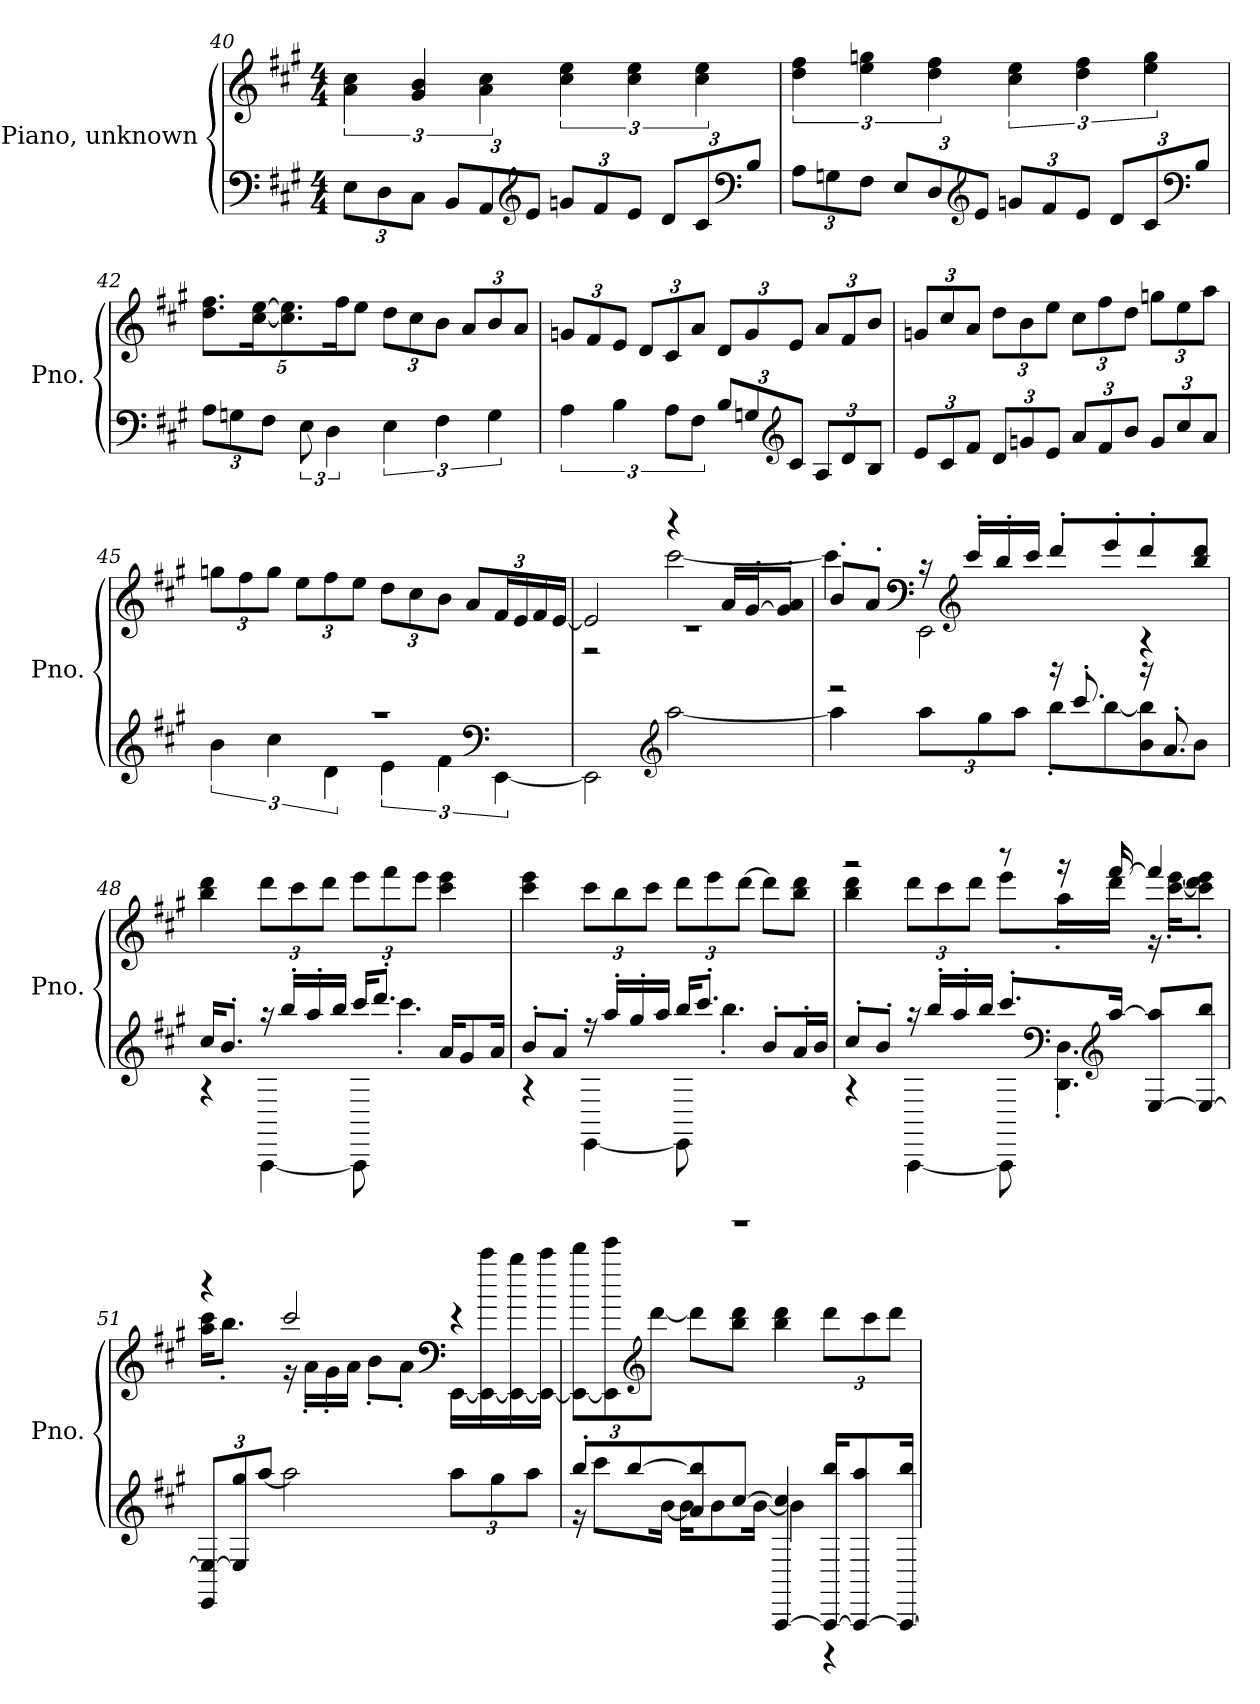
**kern	**kern
*part1	*part1
*staff2	*staff1
*I"Piano, unknown	*
*I'Pno.	*
*clefF4	*clefG2
*k[f#c#g#]	*k[f#c#g#]
*M4/4	*M4/4
*Xbrackettup	*
=40	=40
12E\L	6a\ 6cc#\
12D\	.
12C#\J	6g#/ 6b/
12BB/L	.
12AA/	6a\ 6cc#\
*clefG2	*
12e/J	.
12gn/L	6cc#\ 6ee\
12f#/	.
12e/J	6cc#\ 6ee\
12d/L	.
12c#/	6cc#\ 6ee\
*clefF4	*
12B/J	.
!!LO:LB:g=z
=41	=41
12A\L	6dd\ 6ff#\
12Gn\	.
12F#\J	6ee\ 6ggn\
12E/L	.
12D/	6dd\ 6ff#\
*clefG2	*
12e/J	.
12gn/L	6cc#\ 6ee\
12f#/	.
12e/J	6dd\ 6ff#\
12d/L	.
12c#/	6ee\ 6gg\
*clefF4	*
12B/J	.
=42	=42
*	*Xbrackettup
12A\L	10.dd\ 10.ff#\L
12Gn\	.
.	[20cc#\ [20ee\K
12F#\J	.
.	10.cc#\] 10.ee\]
*brackettup	*
12E\	.
6D\	.
.	20ff#\K
.	10ee\J
6E\	12dd\L
.	12cc#\
6F#\	12b\J
.	12a/L
6G\	12b/
.	12a/J
=43	=43
6A\	12gn/L
.	12f#/
6B\	12e/J
.	12d/L
12A\L	12c#/
12F#\J	12a/J
*Xbrackettup	*
12B/L	12d/L
12Gn/	12g/
*clefG2	*
12c#/J	12e/J
12A/L	12a/L
12d/	12f#/
12B/J	12b/J
!!LO:LB:g=z
=44	=44
12e/L	12gn/L
12c#/	12cc#/
12f#/J	12a/J
12d/L	12dd\L
12gn/	12b\
12e/J	12ee\J
12a/L	12cc#\L
12f#/	12ff#\
12b/J	12dd\J
12g/L	12ggn\L
12cc#/	12ee\
12a/J	12aa\J
=45	=45
*^	*
*	*brackettup	*
1r	6b\	12ggn\L
.	.	12ff#\
.	6cc#\	12gg\J
.	.	12ee\L
.	6d\	12ff#\
.	.	12ee\J
.	6e\	12dd\L
.	.	12cc#\
.	6f#\	12b\J
.	.	12a/L
*clefF4	*	*
.	[6EE\	24f#/L
.	.	24e/
.	.	24f#/
.	.	[24e/JJ
=46	=46	=46
*	*	*^
1r	2EE\]	2e/]	2r
*clefG2	*	*	*
.	[2aa\	4r	[2ccc#\
.	.	16a/LL	.
.	.	[16g#'/J	.
.	.	8g#/]' 8a/'J	.
!!LO:LB:g=z	!!
=47	=47	=47	=47
2r	4aa\]	8b'/L	4ccc#\]
.	.	8a'/J	.
*	*	*clefF4	*
*	*Xbrackettup	*	*
.	12aa\L	16r	2EE\
*	*	*clefG2	*
.	.	16ccc#'/LL	.
.	12gg#\	.	.
.	.	16bb'/	.
.	12aa\J	.	.
.	.	16ccc#/JJ	.
16r	8bb'\L	8ddd'/L	.
8.ccc#'/	.	.	.
.	[8bb\	8eee'/	.
16r	8b\ 8bb\]	8ddd'/	4r
8.a'/	.	.	.
.	8b\J	8bb/ 8ddd/J	.
*	*	*v	*v
=48	=48	=48
16cc#/KL	4r	4bb\ 4ddd\
8.b'/J	.	.
16r	[4AAA\	12ddd\L
16bb'/LL	.	.
.	.	12ccc#\
16aa'/	.	.
.	.	12ddd\J
16bb/JJ	.	.
16ccc#/KL	8AAA\]	12eee\L
8.ddd'/J	.	.
.	.	12fff#\
.	4.ccc#'\	.
.	.	12eee\J
16a/KL	.	4ccc#\ 4eee\
8g#/	.	.
16a/Jk	.	.
!!LO:PB:g=z
=49	=49	=49
8b'/L	4r	4ccc#\ 4eee\
8a'/J	.	.
16r	[4EE\	12ccc#\L
16aa'/LL	.	.
.	.	12bb\
16gg#'/	.	.
.	.	12ccc#\J
16aa/JJ	.	.
16bb/KL	8EE\]	12ddd\L
8.ccc#'/J	.	.
.	.	12eee\
.	4.bb'\	.
.	.	[12ddd\J
8b'/L	.	8ddd\L]
16a'/L	.	8bb\ 8ddd\J
16b/JJ	.	.
=50	=50	=50
*	*	*^
8cc#'/L	4r	2r	4bb\ 4ddd\
8b'/J	.	.	.
16r	[4AAA\	.	12ddd\L
16bb'/LL	.	.	.
.	.	.	12ccc#\
16aa'/	.	.	.
.	.	.	12ddd\J
16bb/JJ	.	.	.
8.ccc#'/L	8AAA\]	8r	8eee\L
*clefF4	*	*	*
.	4.DD\' 4.D\'	16r	16aa'\L
*clefG2	*	*	*
[16aa/Jk	.	[16fff#/	16ddd\JJ
[8E/ 8aa/]L	.	4fff#/]	16r
.	.	.	[16ccc#\' [16eee\'KL
8E/_ 8bb/J	.	.	8ccc#\]' 8ddd\' 8eee\]'J
*v	*v	*	*
!!LO:LB:g=z	!!
=51	=51	=51
12EE/ 12E/_L	4r	16aa\ 16ccc#\KL
.	.	8.bb'\J
12E/] 12gg#/	.	.
[12aa/J	.	.
2aa\]	2ccc#/	16r
.	.	16a'\LL
.	.	16g#'\
.	.	16a\JJ
.	.	8b'\L
.	.	8a'\J
*	*clefF4	*
12aa\L	4r	[16EE\LL
.	.	16EE\_ 16ccc#\
12gg#\	.	.
.	.	16EE\_ 16bb\
12aa\J	.	.
.	.	16EE\_ 16ccc#\JJ
=52	=52	=52
*^	*	*
8bb'/L	16r	1r	12EE\_ 12ddd\L
.	8ccc#\L	.	.
.	.	.	12EE\] 12eee\
[8bb/	.	.	.
*	*	*clefG2	*
.	.	.	[12ddd\J
.	[16b\Jk	.	.
8a/ 8bb/]	16b\KL]	.	8ddd\L]
.	8b\	.	.
[8cc#/J	.	.	8bb\ 8ddd\J
.	[16b\Jk	.	.
[4AAA/ 4cc#/]	4b\]	.	4bb\ 4ddd\
16AAA/_ 16bb/KL	4r	.	12ddd\L
8AAA/_ 8aa/	.	.	.
.	.	.	12ccc#\
.	.	.	12ddd\J
16AAA/_ 16bb/Jk	.	.	.
*v	*v	*	*
*	*v	*v
=	=
*-	*-
